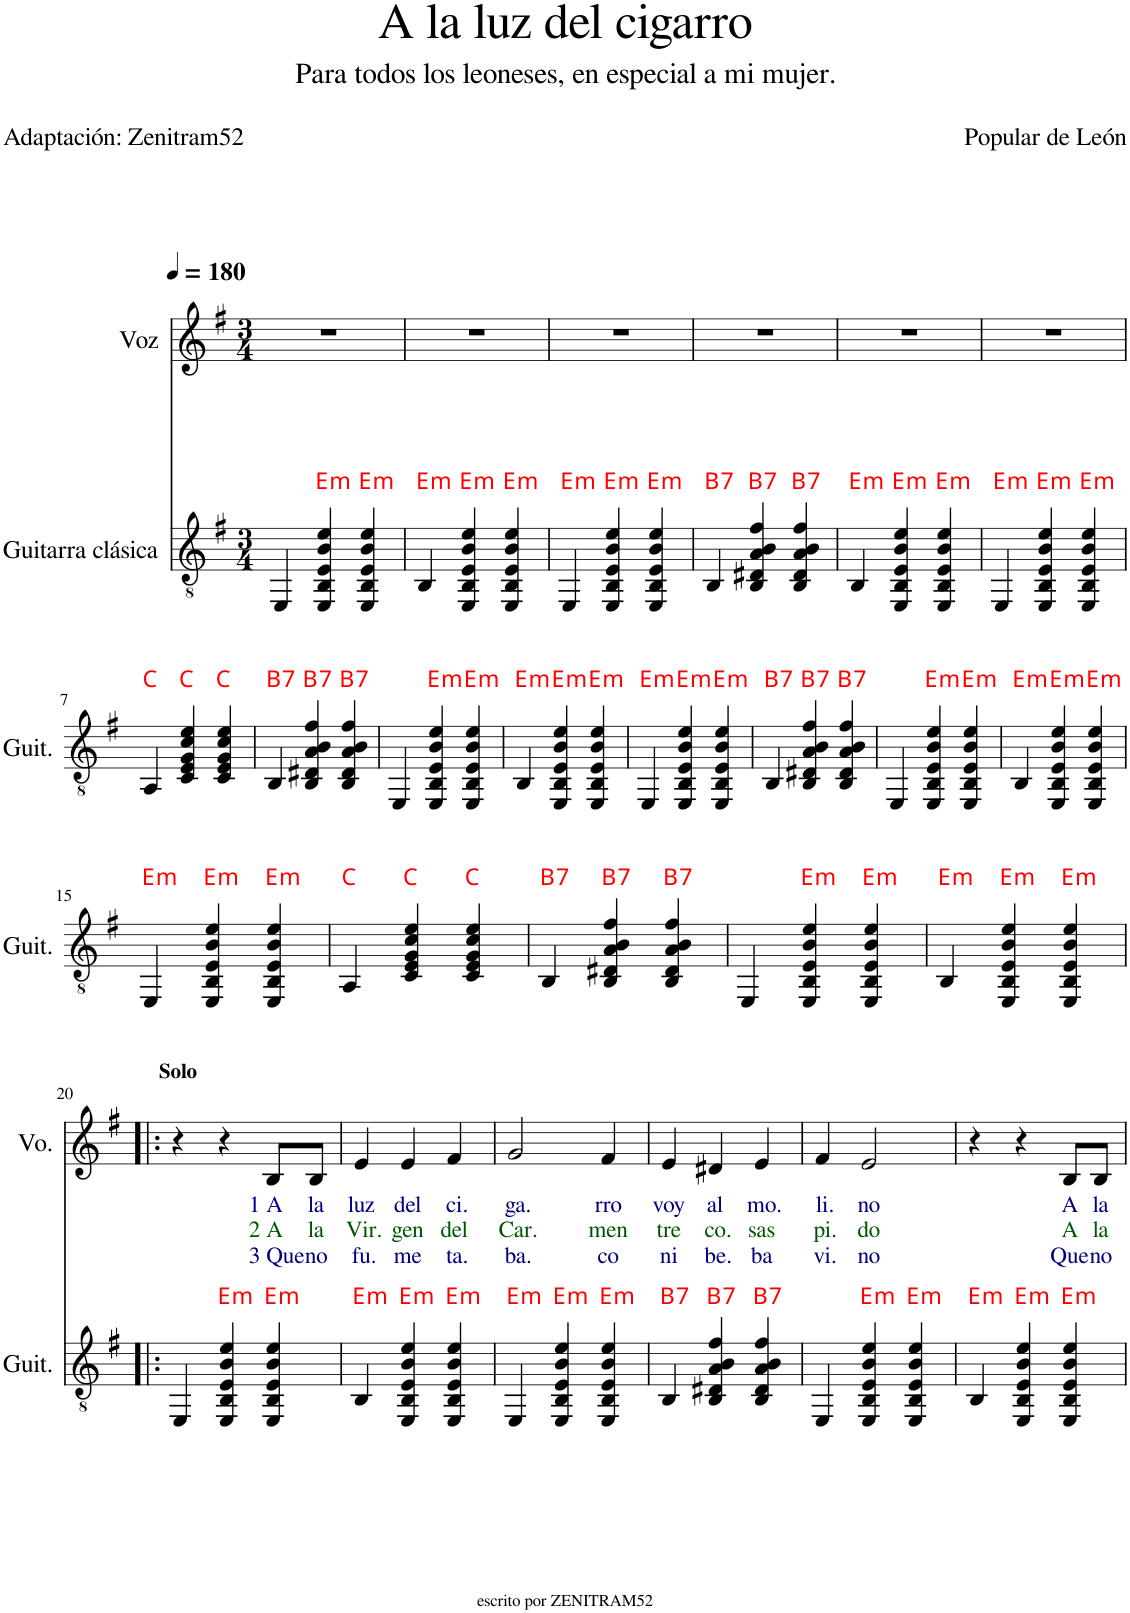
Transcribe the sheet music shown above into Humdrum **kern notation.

**kern	**harte	**kern	**text	**text	**text
*part2	*part2	*part1	*part1	*part1	*part1
*staff2	*	*staff1	*staff1	*staff1	*staff1
*I"Guitarra clásica	*	*I"Voz	*	*	*
*I'Guit.	*	*I'Vo.	*	*	*
*clefGv2	*	*clefG2	*	*	*
*k[f#]	*	*k[f#]	*	*	*
*M3/4	*	*M3/4	*	*	*
*MM180	*	*MM180	*	*	*
=1	=1	=1	=1	=1	=1
4EE/	.	2.r	.	.	.
!	!LO:H:kt=m	!	!	!	!
4EE/ 4BB/ 4E/ 4B/ 4e/	E:min	.	.	.	.
!	!LO:H:kt=m	!	!	!	!
4EE/ 4BB/ 4E/ 4B/ 4e/	E:min	.	.	.	.
=2	=2	=2	=2	=2	=2
!	!LO:H:kt=m	!	!	!	!
4BB/	E:min	2.r	.	.	.
!	!LO:H:kt=m	!	!	!	!
4EE/ 4BB/ 4E/ 4B/ 4e/	E:min	.	.	.	.
!	!LO:H:kt=m	!	!	!	!
4EE/ 4BB/ 4E/ 4B/ 4e/	E:min	.	.	.	.
=3	=3	=3	=3	=3	=3
!	!LO:H:kt=m	!	!	!	!
4EE/	E:min	2.r	.	.	.
!	!LO:H:kt=m	!	!	!	!
4EE/ 4BB/ 4E/ 4B/ 4e/	E:min	.	.	.	.
!	!LO:H:kt=m	!	!	!	!
4EE/ 4BB/ 4E/ 4B/ 4e/	E:min	.	.	.	.
=4	=4	=4	=4	=4	=4
!	!LO:H:kt=7	!	!	!	!
4BB/	B:7	2.r	.	.	.
!	!LO:H:kt=7	!	!	!	!
4BB/ 4D#X/ 4A/ 4B/ 4f#/	B:7	.	.	.	.
!	!LO:H:kt=7	!	!	!	!
4BB/ 4D#/ 4A/ 4B/ 4f#/	B:7	.	.	.	.
=5	=5	=5	=5	=5	=5
!	!LO:H:kt=m	!	!	!	!
4BB/	E:min	2.r	.	.	.
!	!LO:H:kt=m	!	!	!	!
4EE/ 4BB/ 4E/ 4B/ 4e/	E:min	.	.	.	.
!	!LO:H:kt=m	!	!	!	!
4EE/ 4BB/ 4E/ 4B/ 4e/	E:min	.	.	.	.
=6	=6	=6	=6	=6	=6
!	!LO:H:kt=m	!	!	!	!
4EE/	E:min	2.r	.	.	.
!	!LO:H:kt=m	!	!	!	!
4EE/ 4BB/ 4E/ 4B/ 4e/	E:min	.	.	.	.
!	!LO:H:kt=m	!	!	!	!
4EE/ 4BB/ 4E/ 4B/ 4e/	E:min	.	.	.	.
!!LO:LB:g=z
=7	=7	=7	=7	=7	=7
4AA/	C:maj	2.r	.	.	.
4C/ 4E/ 4G/ 4c/ 4e/	C:maj	.	.	.	.
4C/ 4E/ 4G/ 4c/ 4e/	C:maj	.	.	.	.
=8	=8	=8	=8	=8	=8
!	!LO:H:kt=7	!	!	!	!
4BB/	B:7	2.r	.	.	.
!	!LO:H:kt=7	!	!	!	!
4BB/ 4D#X/ 4A/ 4B/ 4f#/	B:7	.	.	.	.
!	!LO:H:kt=7	!	!	!	!
4BB/ 4D#/ 4A/ 4B/ 4f#/	B:7	.	.	.	.
=9	=9	=9	=9	=9	=9
4EE/	.	2.r	.	.	.
!	!LO:H:kt=m	!	!	!	!
4EE/ 4BB/ 4E/ 4B/ 4e/	E:min	.	.	.	.
!	!LO:H:kt=m	!	!	!	!
4EE/ 4BB/ 4E/ 4B/ 4e/	E:min	.	.	.	.
=10	=10	=10	=10	=10	=10
!	!LO:H:kt=m	!	!	!	!
4BB/	E:min	2.r	.	.	.
!	!LO:H:kt=m	!	!	!	!
4EE/ 4BB/ 4E/ 4B/ 4e/	E:min	.	.	.	.
!	!LO:H:kt=m	!	!	!	!
4EE/ 4BB/ 4E/ 4B/ 4e/	E:min	.	.	.	.
=11	=11	=11	=11	=11	=11
!	!LO:H:kt=m	!	!	!	!
4EE/	E:min	2.r	.	.	.
!	!LO:H:kt=m	!	!	!	!
4EE/ 4BB/ 4E/ 4B/ 4e/	E:min	.	.	.	.
!	!LO:H:kt=m	!	!	!	!
4EE/ 4BB/ 4E/ 4B/ 4e/	E:min	.	.	.	.
=12	=12	=12	=12	=12	=12
!	!LO:H:kt=7	!	!	!	!
4BB/	B:7	2.r	.	.	.
!	!LO:H:kt=7	!	!	!	!
4BB/ 4D#X/ 4A/ 4B/ 4f#/	B:7	.	.	.	.
!	!LO:H:kt=7	!	!	!	!
4BB/ 4D#/ 4A/ 4B/ 4f#/	B:7	.	.	.	.
=13	=13	=13	=13	=13	=13
4EE/	.	2.r	.	.	.
!	!LO:H:kt=m	!	!	!	!
4EE/ 4BB/ 4E/ 4B/ 4e/	E:min	.	.	.	.
!	!LO:H:kt=m	!	!	!	!
4EE/ 4BB/ 4E/ 4B/ 4e/	E:min	.	.	.	.
=14	=14	=14	=14	=14	=14
!	!LO:H:kt=m	!	!	!	!
4BB/	E:min	2.r	.	.	.
!	!LO:H:kt=m	!	!	!	!
4EE/ 4BB/ 4E/ 4B/ 4e/	E:min	.	.	.	.
!	!LO:H:kt=m	!	!	!	!
4EE/ 4BB/ 4E/ 4B/ 4e/	E:min	.	.	.	.
!!LO:LB:g=z
=15	=15	=15	=15	=15	=15
!	!LO:H:kt=m	!	!	!	!
4EE/	E:min	2.r	.	.	.
!	!LO:H:kt=m	!	!	!	!
4EE/ 4BB/ 4E/ 4B/ 4e/	E:min	.	.	.	.
!	!LO:H:kt=m	!	!	!	!
4EE/ 4BB/ 4E/ 4B/ 4e/	E:min	.	.	.	.
=16	=16	=16	=16	=16	=16
4AA/	C:maj	2.r	.	.	.
4C/ 4E/ 4G/ 4c/ 4e/	C:maj	.	.	.	.
4C/ 4E/ 4G/ 4c/ 4e/	C:maj	.	.	.	.
=17	=17	=17	=17	=17	=17
!	!LO:H:kt=7	!	!	!	!
4BB/	B:7	2.r	.	.	.
!	!LO:H:kt=7	!	!	!	!
4BB/ 4D#X/ 4A/ 4B/ 4f#/	B:7	.	.	.	.
!	!LO:H:kt=7	!	!	!	!
4BB/ 4D#/ 4A/ 4B/ 4f#/	B:7	.	.	.	.
=18	=18	=18	=18	=18	=18
4EE/	.	2.r	.	.	.
!	!LO:H:kt=m	!	!	!	!
4EE/ 4BB/ 4E/ 4B/ 4e/	E:min	.	.	.	.
!	!LO:H:kt=m	!	!	!	!
4EE/ 4BB/ 4E/ 4B/ 4e/	E:min	.	.	.	.
=19	=19	=19	=19	=19	=19
!	!LO:H:kt=m	!	!	!	!
4BB/	E:min	2.r	.	.	.
!	!LO:H:kt=m	!	!	!	!
4EE/ 4BB/ 4E/ 4B/ 4e/	E:min	.	.	.	.
!	!LO:H:kt=m	!	!	!	!
4EE/ 4BB/ 4E/ 4B/ 4e/	E:min	.	.	.	.
!!LO:LB:g=z
=20!|:	=20!|:	=20!|:	=20!|:	=20!|:	=20!|:
4EE/	.	4r	.	.	.
!	!LO:H:kt=m	!	!	!	!
4EE/ 4BB/ 4E/ 4B/ 4e/	E:min	4r	.	.	.
!	!	!LO:TX:a:B:t=Solo	!	!	!
!	!LO:H:kt=m	!	!LO:LY:b:color=#00007F	!LO:LY:b:color=#005500	!LO:LY:b:color=#00007F
4EE/ 4BB/ 4E/ 4B/ 4e/	E:min	8B/L	1 A	2 A	3 Que
!	!	!	!LO:LY:b:color=#00007F	!LO:LY:b:color=#005500	!LO:LY:b:color=#00007F
.	.	8B/J	la	la	no
=21	=21	=21	=21	=21	=21
!	!LO:H:kt=m	!	!LO:LY:b:color=#00007F	!LO:LY:b:color=#005500	!LO:LY:b:color=#00007F
4BB/	E:min	4e/	luz	Vir.	fu.
!	!LO:H:kt=m	!	!LO:LY:b:color=#00007F	!LO:LY:b:color=#005500	!LO:LY:b:color=#00007F
4EE/ 4BB/ 4E/ 4B/ 4e/	E:min	4e/	del	gen	me
!	!LO:H:kt=m	!	!LO:LY:b:color=#00007F	!LO:LY:b:color=#005500	!LO:LY:b:color=#00007F
4EE/ 4BB/ 4E/ 4B/ 4e/	E:min	4f#/	ci.	del	ta.
=22	=22	=22	=22	=22	=22
!	!LO:H:kt=m	!	!LO:LY:b:color=#00007F	!LO:LY:b:color=#005500	!LO:LY:b:color=#00007F
4EE/	E:min	2g/	ga.	Car.	ba.
!	!LO:H:kt=m	!	!	!	!
4EE/ 4BB/ 4E/ 4B/ 4e/	E:min	.	.	.	.
!	!LO:H:kt=m	!	!LO:LY:b:color=#00007F	!LO:LY:b:color=#005500	!LO:LY:b:color=#00007F
4EE/ 4BB/ 4E/ 4B/ 4e/	E:min	4f#/	rro	men	co
=23	=23	=23	=23	=23	=23
!	!LO:H:kt=7	!	!LO:LY:b:color=#00007F	!LO:LY:b:color=#005500	!LO:LY:b:color=#00007F
4BB/	B:7	4e/	voy	tre	ni
!	!LO:H:kt=7	!	!LO:LY:b:color=#00007F	!LO:LY:b:color=#005500	!LO:LY:b:color=#00007F
4BB/ 4D#X/ 4A/ 4B/ 4f#/	B:7	4d#X/	al	co.	be.
!	!LO:H:kt=7	!	!LO:LY:b:color=#00007F	!LO:LY:b:color=#005500	!LO:LY:b:color=#00007F
4BB/ 4D#/ 4A/ 4B/ 4f#/	B:7	4e/	mo.	sas	ba
=24	=24	=24	=24	=24	=24
!	!	!	!LO:LY:b:color=#00007F	!LO:LY:b:color=#005500	!LO:LY:b:color=#00007F
4EE/	.	4f#/	li.	pi.	vi.
!	!LO:H:kt=m	!	!LO:LY:b:color=#00007F	!LO:LY:b:color=#005500	!LO:LY:b:color=#00007F
4EE/ 4BB/ 4E/ 4B/ 4e/	E:min	2e/	no	do	no
!	!LO:H:kt=m	!	!	!	!
4EE/ 4BB/ 4E/ 4B/ 4e/	E:min	.	.	.	.
=25	=25	=25	=25	=25	=25
!	!LO:H:kt=m	!	!	!	!
4BB/	E:min	4r	.	.	.
!	!LO:H:kt=m	!	!	!	!
4EE/ 4BB/ 4E/ 4B/ 4e/	E:min	4r	.	.	.
!	!LO:H:kt=m	!	!LO:LY:b:color=#00007F	!LO:LY:b:color=#005500	!LO:LY:b:color=#00007F
4EE/ 4BB/ 4E/ 4B/ 4e/	E:min	8B/L	A	A	Que
!	!	!	!LO:LY:b:color=#00007F	!LO:LY:b:color=#005500	!LO:LY:b:color=#00007F
.	.	8B/J	la	la	no
=	=	=	=	=	=
*-	*-	*-	*-	*-	*-
